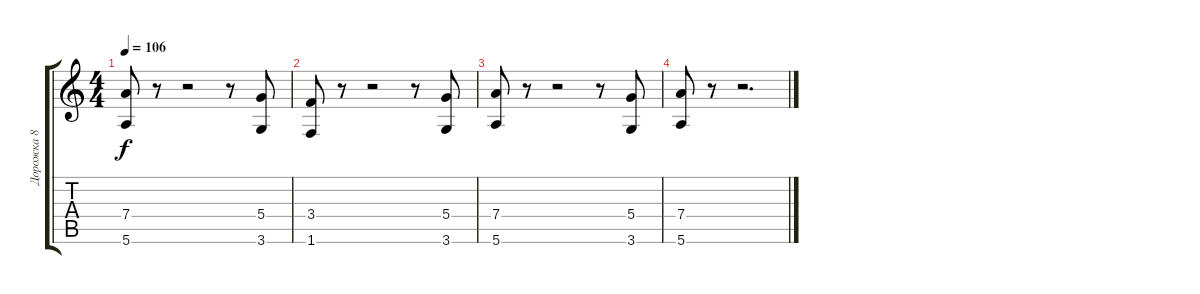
\track ("Дорожка 8" "Дорожка 8") {instrument contrabass}
\staff {score tabs}
\tuning (E4 B3 G3 D3 A2 E2) {hide}
\ts (4 4)
\tempo 106
\clef g2
\ks c
(7.4 5.6).8{dy f} r.8 r.2 r.8 (5.4 3.6).8 |
(3.4 1.6).8 r.8 r.2 r.8 (5.4 3.6).8 |
(7.4 5.6).8 r.8 r.2 r.8 (5.4 3.6).8 |
(7.4 5.6).8 r.8 r.2{d}
